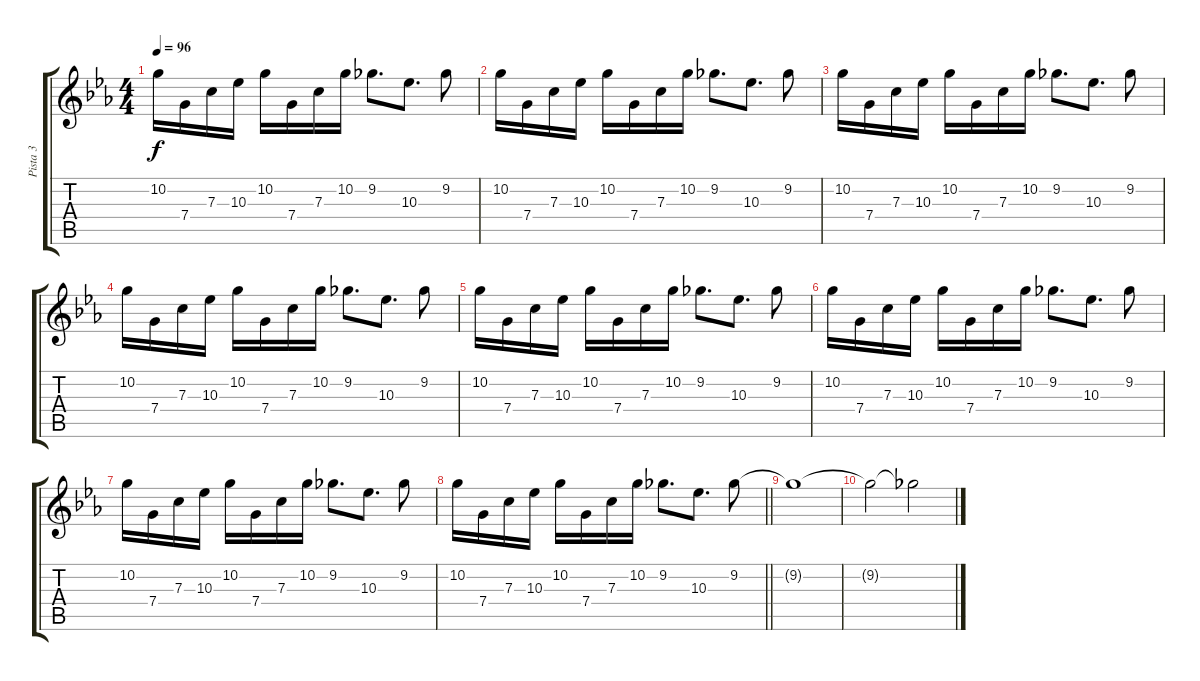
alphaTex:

\track ("Pista 3" "Pista 3") {instrument overdrivenguitar}
\staff {score tabs}
\tuning (D4 A3 F3 C3 G2 C2) {hide}
\ts (4 4)
\tempo 96
\clef g2
\ks eb
10.2.16{dy f} 7.4.16 7.3.16 10.3.16 10.2.16 7.4.16 7.3.16 10.2.16 9.2.8{d} 10.3.8{d} 9.2.8 |
10.2.16 7.4.16 7.3.16 10.3.16 10.2.16 7.4.16 7.3.16 10.2.16 9.2.8{d} 10.3.8{d} 9.2.8 |
10.2.16 7.4.16 7.3.16 10.3.16 10.2.16 7.4.16 7.3.16 10.2.16 9.2.8{d} 10.3.8{d} 9.2.8 |
10.2.16 7.4.16 7.3.16 10.3.16 10.2.16 7.4.16 7.3.16 10.2.16 9.2.8{d} 10.3.8{d} 9.2.8 |
10.2.16 7.4.16 7.3.16 10.3.16 10.2.16 7.4.16 7.3.16 10.2.16 9.2.8{d} 10.3.8{d} 9.2.8 |
10.2.16 7.4.16 7.3.16 10.3.16 10.2.16 7.4.16 7.3.16 10.2.16 9.2.8{d} 10.3.8{d} 9.2.8 |
10.2.16 7.4.16 7.3.16 10.3.16 10.2.16 7.4.16 7.3.16 10.2.16 9.2.8{d} 10.3.8{d} 9.2.8 |
\barLineRight lightlight
10.2.16 7.4.16 7.3.16 10.3.16 10.2.16 7.4.16 7.3.16 10.2.16 9.2.8{d} 10.3.8{d} 9.2.8 |
9.2{t}.1 |
9.2{t}.2 9.2{t}.2{volume 1}
